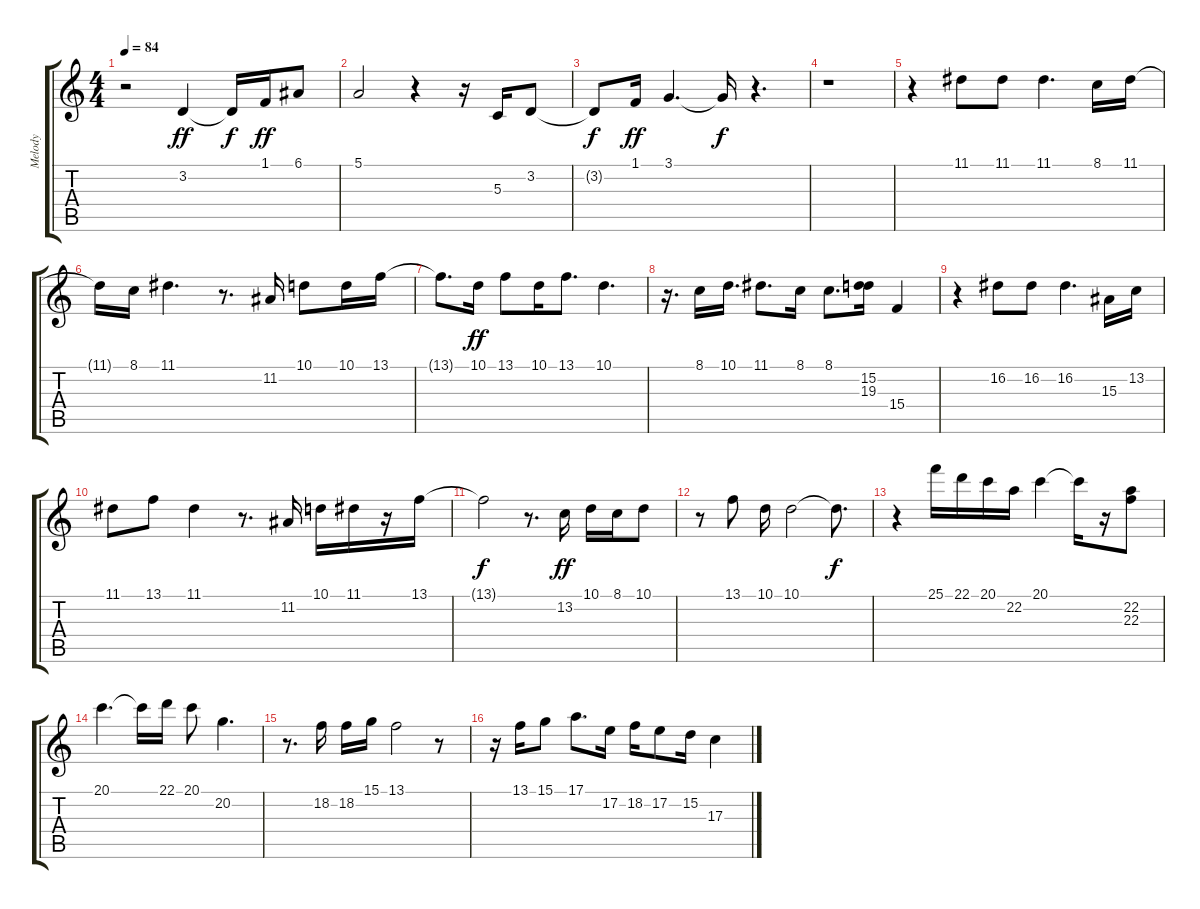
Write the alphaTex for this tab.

\track ("Melody" "Melody") {instrument frenchhorn}
\staff {score tabs}
\tuning (E4 B3 G3 D3 A2 E2) {hide}
\ts (4 4)
\tempo 84
\clef g2
\ks c
r.2{dy f} 3.2.4{dy ff} 3.2{t}.16{dy f} 1.1.16{dy ff} 6.1.8 |
5.1.2 r.4 r.16 5.3.16 3.2.8 |
3.2{t}.8{dy f} 1.1.16{dy ff} 3.1.4{d} 3.1{t}.16{dy f} r.4{d} |
r.1 |
r.4 11.1.8 11.1.8 11.1.4{d} 8.1.16 11.1.16 |
11.1{t}.16 8.1.16 11.1.4{d} r.8{d} 11.2.16 10.1.8 10.1.16 13.1.16 |
13.1{t}.8{d} 10.1.16{dy ff} 13.1.8 10.1.16 13.1.8{d} 10.1.4{d} |
r.16{d} 8.1.16 10.1.16{d} 11.1.8{d} 8.1.16 8.1.8{d} (15.2 19.3).16 15.4.4 |
r.4 16.2.8 16.2.8 16.2.4{d} 15.3.16 13.2.16 |
11.1.8 13.1.8 11.1.4 r.8{d} 11.2.16 10.1.16 11.1.16 r.16 13.1.16 |
13.1{t}.2{dy f} r.8{d} 13.2.16{dy ff} 10.1.16 8.1.16 10.1.8 |
r.8 13.1.8 10.1.16 10.1.2 10.1{t}.8{d dy f} |
r.4 25.1.16 22.1.16 20.1.16 22.2.16 20.1.4 20.1{t}.16 r.16 (22.2 22.3).8 |
20.1.4{d} 20.1{t}.16 22.1.16 20.1.8 20.2.4{d} |
r.8{d} 18.2.16 18.2.16 15.1.16 13.1.2 r.8 |
r.16 13.1.16 15.1.8 17.1.8{d} 17.2.16 18.2.16 17.2.8 15.2.16 17.3.4
